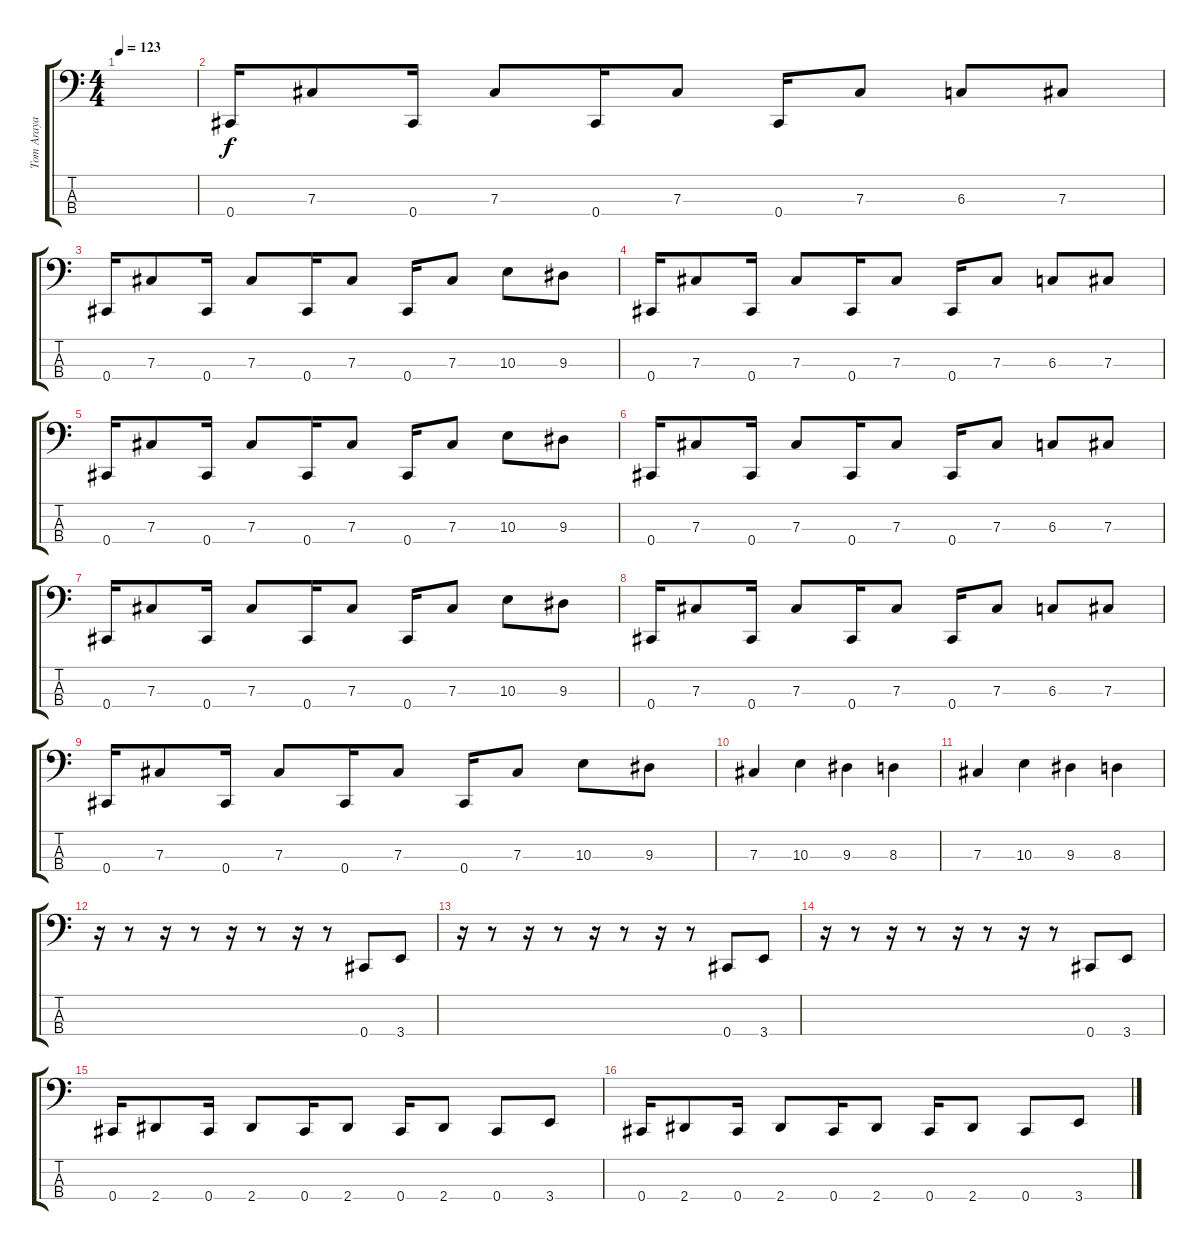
\track ("Tom Araya" "Tom Araya") {instrument electricbasspick}
\staff {score tabs}
\tuning (E2 B1 Gb1 Db1) {hide}
\ts (4 4)
\tempo 123
\clef f4
\ks c
|
0.4.16 7.3.8 0.4.16 7.3.8 0.4.16 7.3.8 0.4.16 7.3.8 6.3.8 7.3.8 |
0.4.16 7.3.8 0.4.16 7.3.8 0.4.16 7.3.8 0.4.16 7.3.8 10.3.8 9.3.8 |
0.4.16 7.3.8 0.4.16 7.3.8 0.4.16 7.3.8 0.4.16 7.3.8 6.3.8 7.3.8 |
0.4.16 7.3.8 0.4.16 7.3.8 0.4.16 7.3.8 0.4.16 7.3.8 10.3.8 9.3.8 |
0.4.16 7.3.8 0.4.16 7.3.8 0.4.16 7.3.8 0.4.16 7.3.8 6.3.8 7.3.8 |
0.4.16 7.3.8 0.4.16 7.3.8 0.4.16 7.3.8 0.4.16 7.3.8 10.3.8 9.3.8 |
0.4.16 7.3.8 0.4.16 7.3.8 0.4.16 7.3.8 0.4.16 7.3.8 6.3.8 7.3.8 |
0.4.16 7.3.8 0.4.16 7.3.8 0.4.16 7.3.8 0.4.16 7.3.8 10.3.8 9.3.8 |
7.3.4 10.3.4 9.3.4 8.3.4 |
7.3.4 10.3.4 9.3.4 8.3.4 |
r.16 r.8 r.16 r.8 r.16 r.8 r.16 r.8 0.4.8 3.4.8 |
r.16 r.8 r.16 r.8 r.16 r.8 r.16 r.8 0.4.8 3.4.8 |
r.16 r.8 r.16 r.8 r.16 r.8 r.16 r.8 0.4.8 3.4.8 |
0.4.16 2.4.8 0.4.16 2.4.8 0.4.16 2.4.8 0.4.16 2.4.8 0.4.8 3.4.8 |
0.4.16 2.4.8 0.4.16 2.4.8 0.4.16 2.4.8 0.4.16 2.4.8 0.4.8 3.4.8
